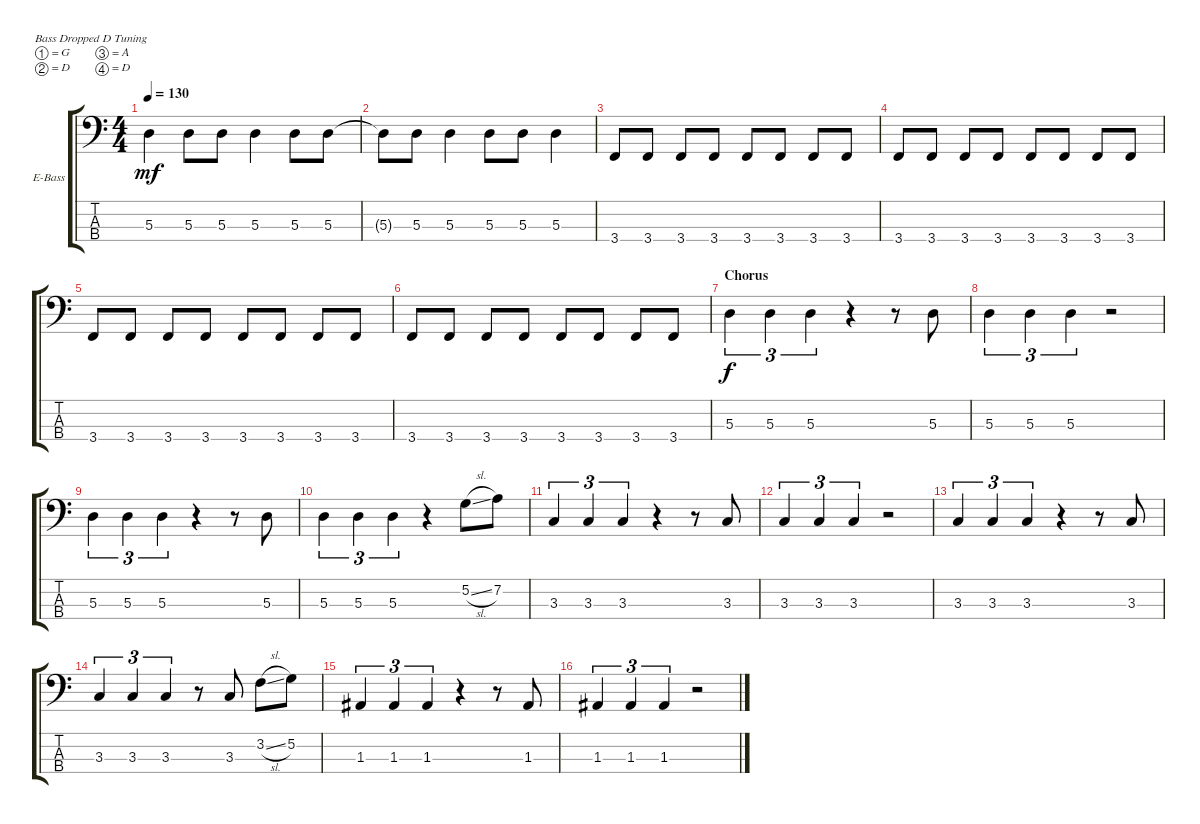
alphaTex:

\bracketExtendMode groupsimilarinstruments
\firstSystemTrackNameOrientation horizontal
\otherSystemsTrackNameOrientation horizontal
\track ("Electric Bass" "E-Bass") {instrument electricbassfinger}
\staff {score tabs}
\tuning (G2 D2 A1 D1)
\ts (4 4)
\tempo 130
\clef f4
\ks c
5.3.4{dy mf} 5.3.8 5.3.8 5.3.4 5.3.8 5.3.8 |
5.3{t}.8 5.3.8 5.3.4 5.3.8 5.3.8 5.3.4 |
3.4.8 3.4.8 3.4.8 3.4.8 3.4.8 3.4.8 3.4.8 3.4.8 |
3.4.8 3.4.8 3.4.8 3.4.8 3.4.8 3.4.8 3.4.8 3.4.8 |
3.4.8 3.4.8 3.4.8 3.4.8 3.4.8 3.4.8 3.4.8 3.4.8 |
3.4.8 3.4.8 3.4.8 3.4.8 3.4.8 3.4.8 3.4.8 3.4.8 |
\section ("" "Chorus")
5.3.4{tu (3 2) dy f} 5.3.4{tu (3 2)} 5.3.4{tu (3 2)} r.4 r.8 5.3.8 |
5.3.4{tu (3 2)} 5.3.4{tu (3 2)} 5.3.4{tu (3 2)} r.2 |
5.3.4{tu (3 2)} 5.3.4{tu (3 2)} 5.3.4{tu (3 2)} r.4 r.8 5.3.8 |
5.3.4{tu (3 2)} 5.3.4{tu (3 2)} 5.3.4{tu (3 2)} r.4 5.2{sl}.8 7.2.8 |
3.3.4{tu (3 2)} 3.3.4{tu (3 2)} 3.3.4{tu (3 2)} r.4 r.8 3.3.8 |
3.3.4{tu (3 2)} 3.3.4{tu (3 2)} 3.3.4{tu (3 2)} r.2 |
3.3.4{tu (3 2)} 3.3.4{tu (3 2)} 3.3.4{tu (3 2)} r.4 r.8 3.3.8 |
3.3.4{tu (3 2)} 3.3.4{tu (3 2)} 3.3.4{tu (3 2)} r.8 3.3.8 3.2{sl}.8 5.2.8 |
1.3.4{tu (3 2)} 1.3.4{tu (3 2)} 1.3.4{tu (3 2)} r.4 r.8 1.3.8 |
1.3.4{tu (3 2)} 1.3.4{tu (3 2)} 1.3.4{tu (3 2)} r.2
